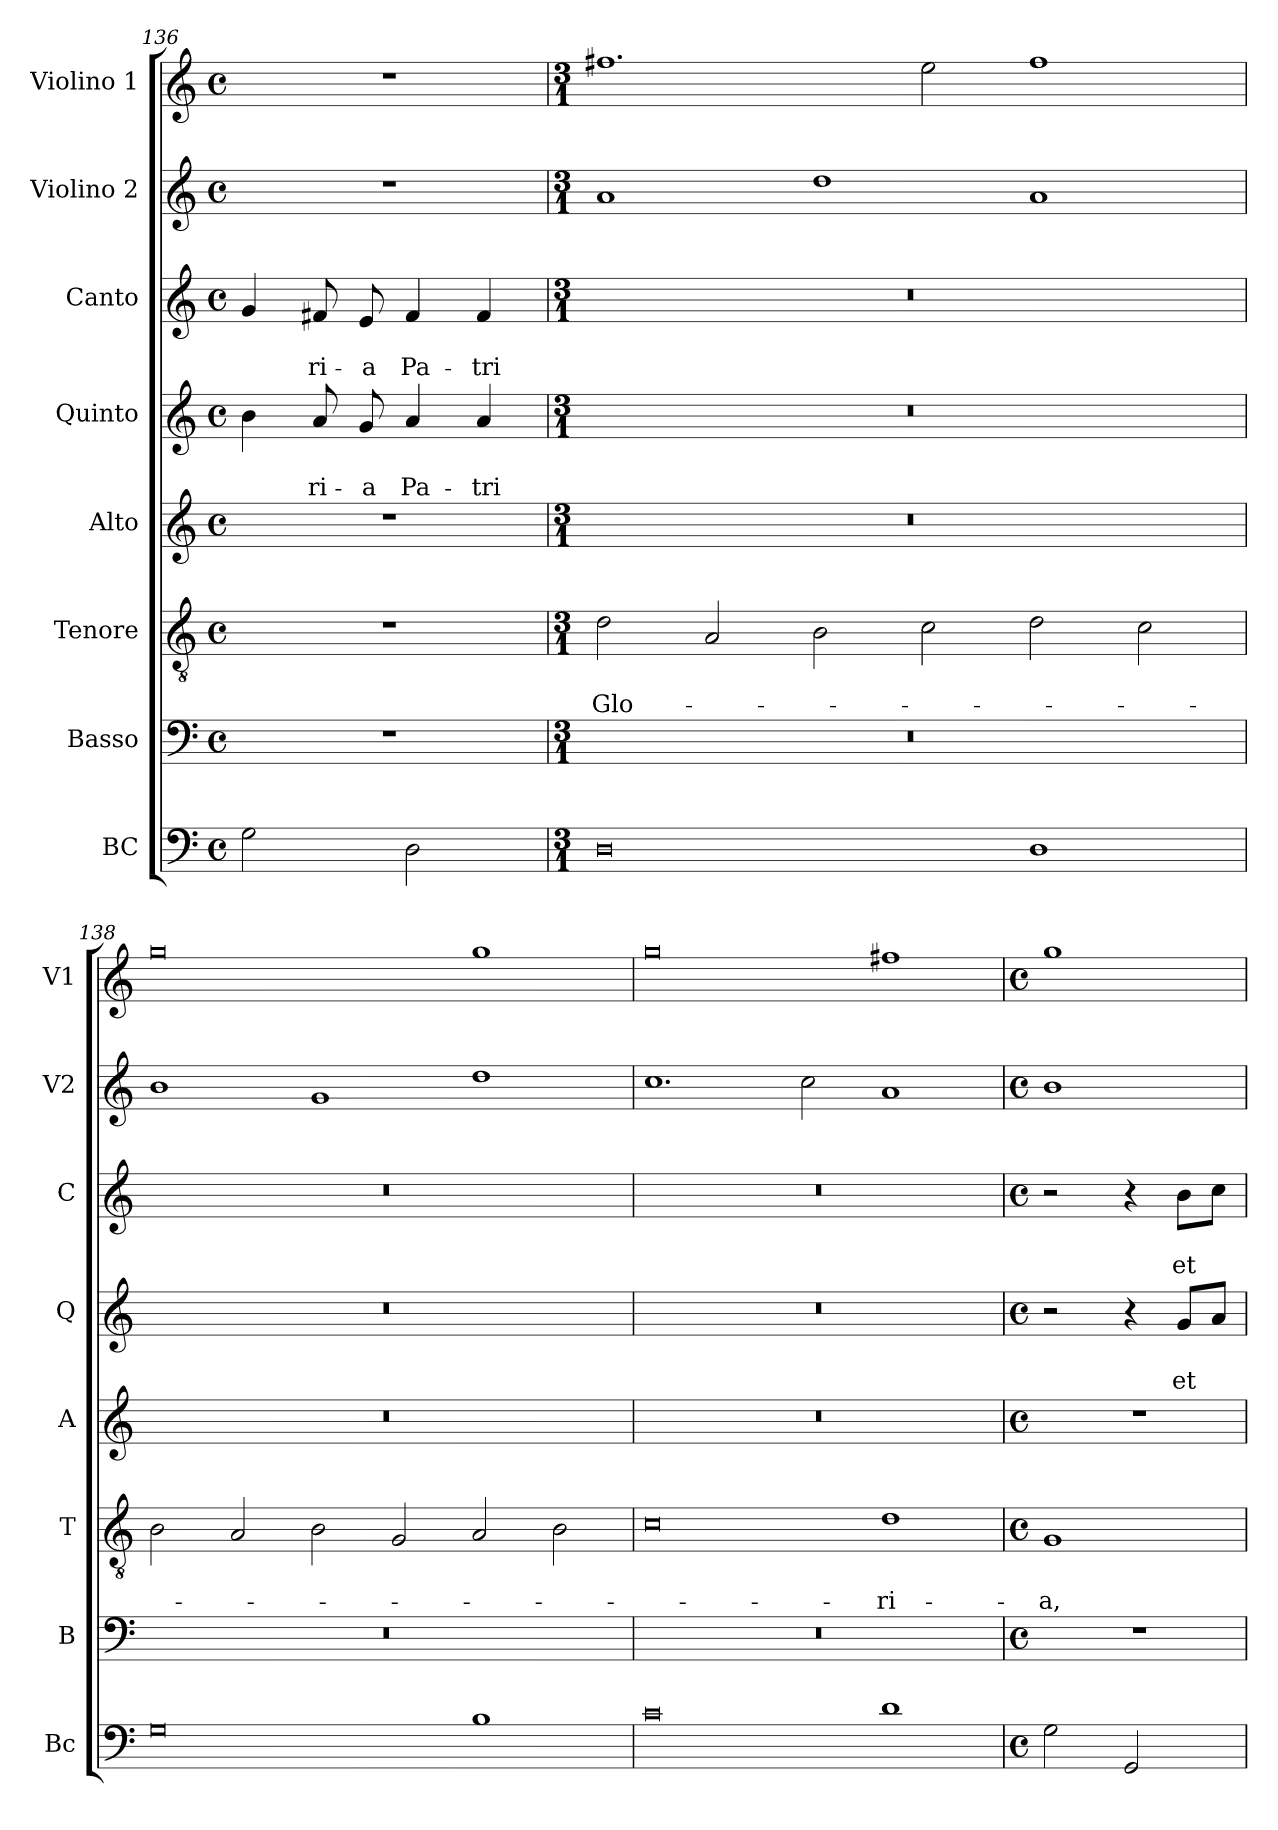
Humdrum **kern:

**kern	**kern	**kern	**text	**text	**kern	**kern	**text	**text	**kern	**text	**text	**kern	**kern
*part8	*part7	*part6	*part6	*part6	*part5	*part4	*part4	*part4	*part3	*part3	*part3	*part2	*part1
*staff8	*staff7	*staff6	*staff6	*staff6	*staff5	*staff4	*staff4	*staff4	*staff3	*staff3	*staff3	*staff2	*staff1
*I"BC	*I"Basso	*I"Tenore	*	*	*I"Alto	*I"Quinto	*	*	*I"Canto	*	*	*I"Violino 2	*I"Violino 1
*I'Bc	*I'B	*I'T	*	*	*I'A	*I'Q	*	*	*I'C	*	*	*I'V2	*I'V1
*clefF4	*clefF4	*clefGv2	*	*	*clefG2	*clefG2	*	*	*clefG2	*	*	*clefG2	*clefG2
*k[]	*k[]	*k[]	*	*	*k[]	*k[]	*	*	*k[]	*	*	*k[]	*k[]
*C:	*C:	*C:	*	*	*C:	*C:	*	*	*C:	*	*	*C:	*C:
*M4/4	*M4/4	*M4/4	*	*	*M4/4	*M4/4	*	*	*M4/4	*	*	*M4/4	*M4/4
*met(c)	*met(c)	*met(c)	*	*	*met(c)	*met(c)	*	*	*met(c)	*	*	*met(c)	*met(c)
=136	=136	=136	=136	=136	=136	=136	=136	=136	=136	=136	=136	=136	=136
2G\	1r	1r	.	.	1r	4b\	.	.	4g/	.	.	1r	1r
!	!	!	!	!	!	!	!	!LO:LY:b	!	!	!LO:LY:b	!	!
.	.	.	.	.	.	8a/	.	-ri-	8f#X/	.	-ri-	.	.
!	!	!	!	!	!	!	!	!LO:LY:b	!	!	!LO:LY:b	!	!
.	.	.	.	.	.	8g/	.	-a	8e/	.	-a	.	.
!	!	!	!	!	!	!	!	!LO:LY:b	!	!	!LO:LY:b	!	!
2D\	.	.	.	.	.	4a/	.	Pa-	4f#/	.	Pa-	.	.
!	!	!	!	!	!	!	!	!LO:LY:b	!	!	!LO:LY:b	!	!
.	.	.	.	.	.	4a/	.	-tri	4f#/	.	-tri	.	.
=137	=137	=137	=137	=137	=137	=137	=137	=137	=137	=137	=137	=137	=137
*M3/1	*M3/1	*M3/1	*	*	*M3/1	*M3/1	*	*	*M3/1	*	*	*M3/1	*M3/1
!	!	!	!	!LO:LY:b	!	!	!	!	!	!	!	!	!
0D	0.r	2d\	.	Glo-	0.r	0.r	.	.	0.r	.	.	1a	1.ff#X
.	.	2A/	.	.	.	.	.	.	.	.	.	.	.
.	.	2B\	.	.	.	.	.	.	.	.	.	1dd	.
.	.	2c\	.	.	.	.	.	.	.	.	.	.	2ee\
1D	.	2d\	.	.	.	.	.	.	.	.	.	1a	1ff#
.	.	2c\	.	.	.	.	.	.	.	.	.	.	.
!!LO:LB:g=z
=138	=138	=138	=138	=138	=138	=138	=138	=138	=138	=138	=138	=138	=138
0G	0.r	2B\	.	.	0.r	0.r	.	.	0.r	.	.	1b	0gg
.	.	2A/	.	.	.	.	.	.	.	.	.	.	.
.	.	2B\	.	.	.	.	.	.	.	.	.	1g	.
.	.	2G/	.	.	.	.	.	.	.	.	.	.	.
1B	.	2A/	.	.	.	.	.	.	.	.	.	1dd	1gg
.	.	2B\	.	.	.	.	.	.	.	.	.	.	.
=139	=139	=139	=139	=139	=139	=139	=139	=139	=139	=139	=139	=139	=139
0c	0.r	0c	.	.	0.r	0.r	.	.	0.r	.	.	1.cc	0gg
.	.	.	.	.	.	.	.	.	.	.	.	2cc\	.
!	!	!	!	!LO:LY:b	!	!	!	!	!	!	!	!	!
1d	.	1d	.	-ri-	.	.	.	.	.	.	.	1a	1ff#X
=140	=140	=140	=140	=140	=140	=140	=140	=140	=140	=140	=140	=140	=140
*M4/4	*M4/4	*M4/4	*	*	*M4/4	*M4/4	*	*	*M4/4	*	*	*M4/4	*M4/4
*met(c)	*met(c)	*met(c)	*	*	*met(c)	*met(c)	*	*	*met(c)	*	*	*met(c)	*met(c)
!	!	!	!	!LO:LY:b	!	!	!	!	!	!	!	!	!
2G\	1r	1G	.	-a,	1r	2r	.	.	2r	.	.	1b	1gg
2GG/	.	.	.	.	.	4r	.	.	4r	.	.	.	.
!	!	!	!	!	!	!	!	!LO:LY:b	!	!	!LO:LY:b	!	!
.	.	.	.	.	.	8g/L	.	et	8b\L	.	et	.	.
.	.	.	.	.	.	8a/J	.	.	8cc\J	.	.	.	.
=	=	=	=	=	=	=	=	=	=	=	=	=	=
*-	*-	*-	*-	*-	*-	*-	*-	*-	*-	*-	*-	*-	*-
